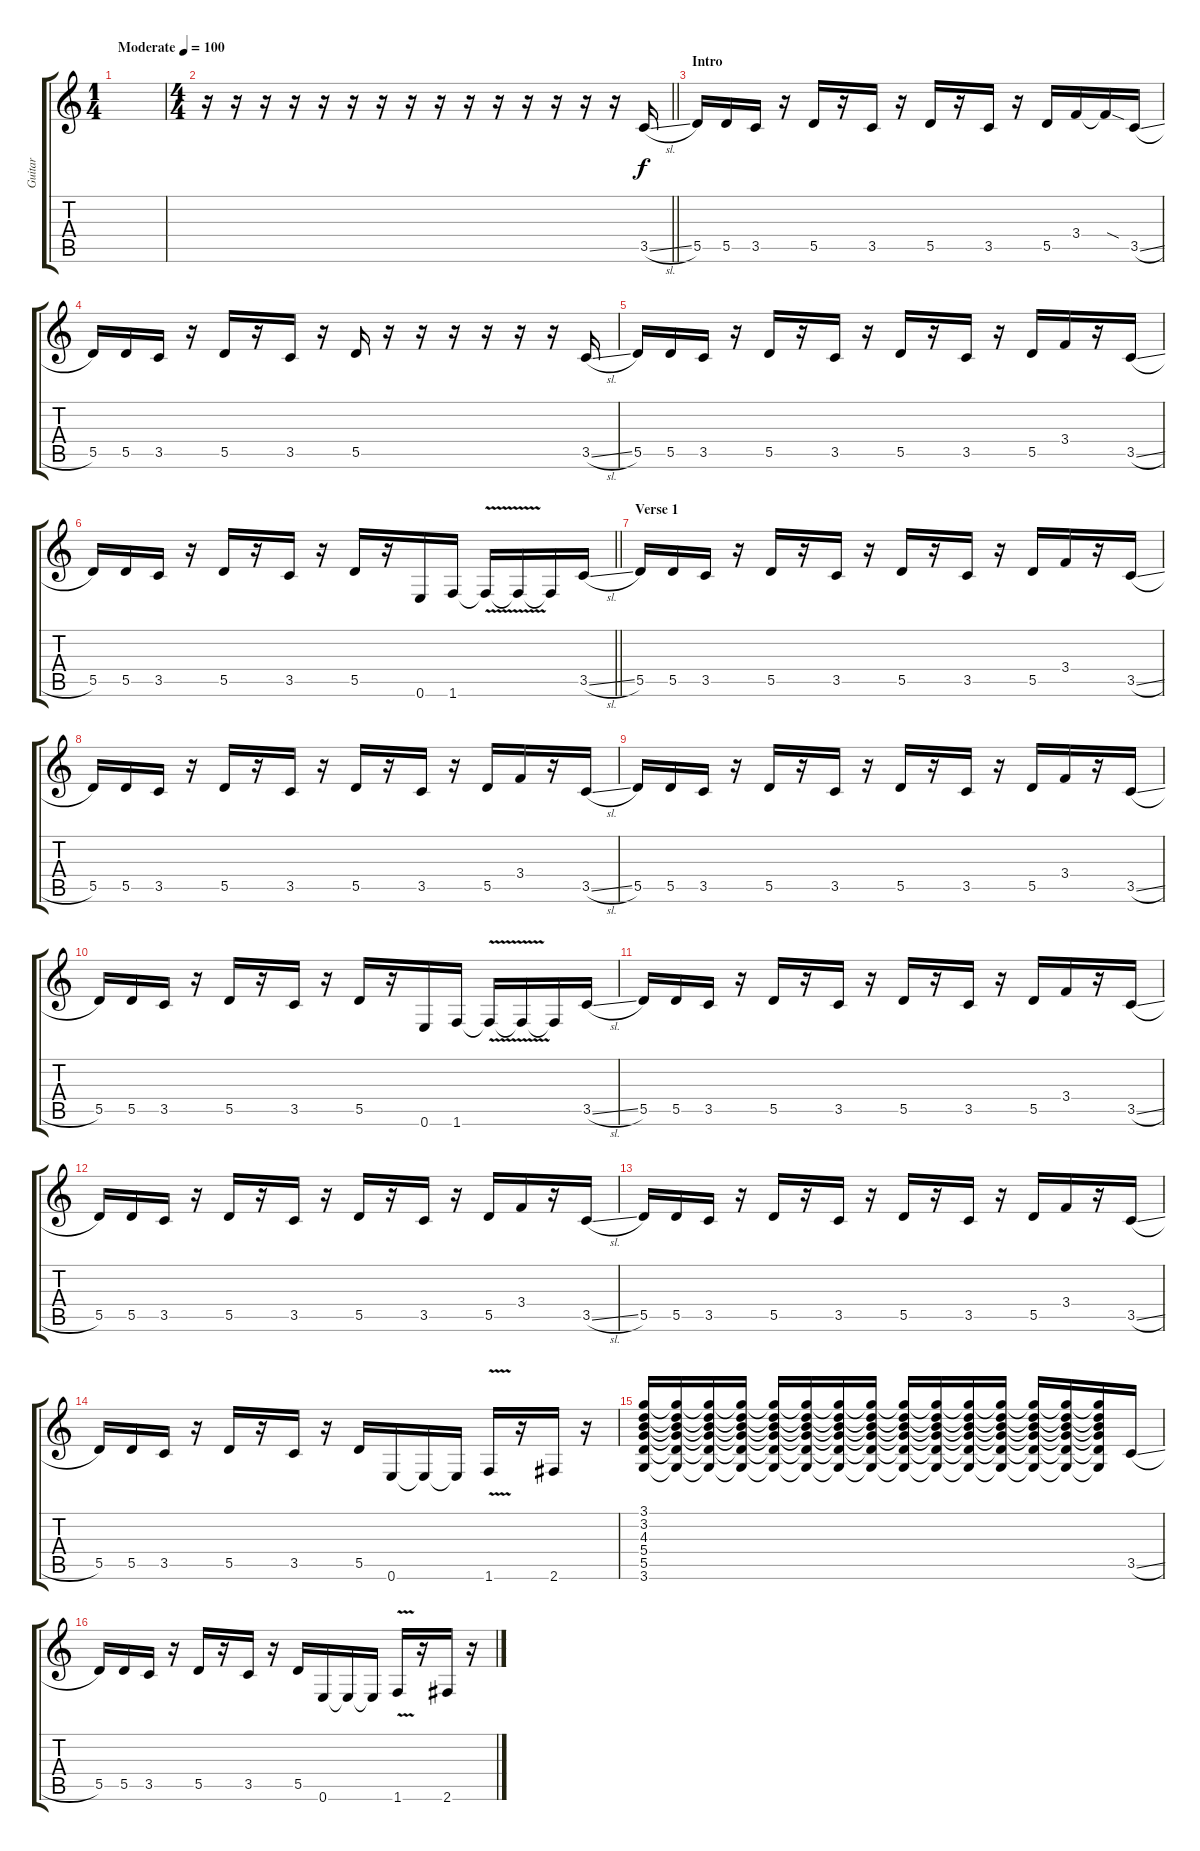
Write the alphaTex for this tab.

\track ("Guitar" "Guitar") {instrument distortionguitar}
\staff {score tabs}
\tuning (E4 B3 G3 D3 A2 E2) {hide}
\ts (1 4)
\tempo (100 "Moderate")
\clef g2
\ks c
|
\ts (4 4)
\barLineRight lightlight
r.16 r.16 r.16 r.16 r.16 r.16 r.16 r.16 r.16 r.16 r.16 r.16 r.16 r.16 r.16 3.5{sl}.16 |
\section ("" "Intro")
5.5.16 5.5.16 3.5.16 r.16 5.5.16 r.16 3.5.16 r.16 5.5.16 r.16 3.5.16 r.16 5.5.16 3.4.16 3.4{sod t}.16 3.5{sl}.16 |
5.5.16 5.5.16 3.5.16 r.16 5.5.16 r.16 3.5.16 r.16 5.5.16 r.16 r.16 r.16 r.16 r.16 r.16 3.5{sl}.16 |
5.5.16 5.5.16 3.5.16 r.16 5.5.16 r.16 3.5.16 r.16 5.5.16 r.16 3.5.16 r.16 5.5.16 3.4.16 r.16 3.5{sl}.16 |
\barLineRight lightlight
5.5.16 5.5.16 3.5.16 r.16 5.5.16 r.16 3.5.16 r.16 5.5.16 r.16 0.6.16 1.6.16 1.6{v t}.16 1.6{t}.16 1.6{t}.16 3.5{sl}.16 |
\section ("" "Verse 1")
5.5.16 5.5.16 3.5.16 r.16 5.5.16 r.16 3.5.16 r.16 5.5.16 r.16 3.5.16 r.16 5.5.16 3.4.16 r.16 3.5{sl}.16 |
5.5.16 5.5.16 3.5.16 r.16 5.5.16 r.16 3.5.16 r.16 5.5.16 r.16 3.5.16 r.16 5.5.16 3.4.16 r.16 3.5{sl}.16 |
5.5.16 5.5.16 3.5.16 r.16 5.5.16 r.16 3.5.16 r.16 5.5.16 r.16 3.5.16 r.16 5.5.16 3.4.16 r.16 3.5{sl}.16 |
5.5.16 5.5.16 3.5.16 r.16 5.5.16 r.16 3.5.16 r.16 5.5.16 r.16 0.6.16 1.6.16 1.6{v t}.16 1.6{t}.16 1.6{t}.16 3.5{sl}.16 |
5.5.16 5.5.16 3.5.16 r.16 5.5.16 r.16 3.5.16 r.16 5.5.16 r.16 3.5.16 r.16 5.5.16 3.4.16 r.16 3.5{sl}.16 |
5.5.16 5.5.16 3.5.16 r.16 5.5.16 r.16 3.5.16 r.16 5.5.16 r.16 3.5.16 r.16 5.5.16 3.4.16 r.16 3.5{sl}.16 |
5.5.16 5.5.16 3.5.16 r.16 5.5.16 r.16 3.5.16 r.16 5.5.16 r.16 3.5.16 r.16 5.5.16 3.4.16 r.16 3.5{sl}.16 |
5.5.16 5.5.16 3.5.16 r.16 5.5.16 r.16 3.5.16 r.16 5.5.16 0.6.16 0.6{t}.16 0.6{t}.16 1.6{v}.16 r.16 2.6.16 r.16 |
(3.1 3.2 4.3 5.4 5.5 3.6).16 (3.1{t} 3.2{t} 4.3{t} 5.4{t} 5.5{t} 3.6{t}).16 (3.1{t} 3.2{t} 4.3{t} 5.4{t} 5.5{t} 3.6{t}).16 (3.1{t} 3.2{t} 4.3{t} 5.4{t} 5.5{t} 3.6{t}).16 (3.1{t} 3.2{t} 4.3{t} 5.4{t} 5.5{t} 3.6{t}).16 (3.1{t} 3.2{t} 4.3{t} 5.4{t} 5.5{t} 3.6{t}).16 (3.1{t} 3.2{t} 4.3{t} 5.4{t} 5.5{t} 3.6{t}).16 (3.1{t} 3.2{t} 4.3{t} 5.4{t} 5.5{t} 3.6{t}).16 (3.1{t} 3.2{t} 4.3{t} 5.4{t} 5.5{t} 3.6{t}).16 (3.1{t} 3.2{t} 4.3{t} 5.4{t} 5.5{t} 3.6{t}).16 (3.1{t} 3.2{t} 4.3{t} 5.4{t} 5.5{t} 3.6{t}).16 (3.1{t} 3.2{t} 4.3{t} 5.4{t} 5.5{t} 3.6{t}).16 (3.1{t} 3.2{t} 4.3{t} 5.4{t} 5.5{t} 3.6{t}).16 (3.1{t} 3.2{t} 4.3{t} 5.4{t} 5.5{t} 3.6{t}).16 (3.1{t} 3.2{t} 4.3{t} 5.4{t} 5.5{t} 3.6{t}).16 3.5{sl}.16 |
5.5.16 5.5.16 3.5.16 r.16 5.5.16 r.16 3.5.16 r.16 5.5.16 0.6.16 0.6{t}.16 0.6{t}.16 1.6{v}.16 r.16 2.6.16 r.16
